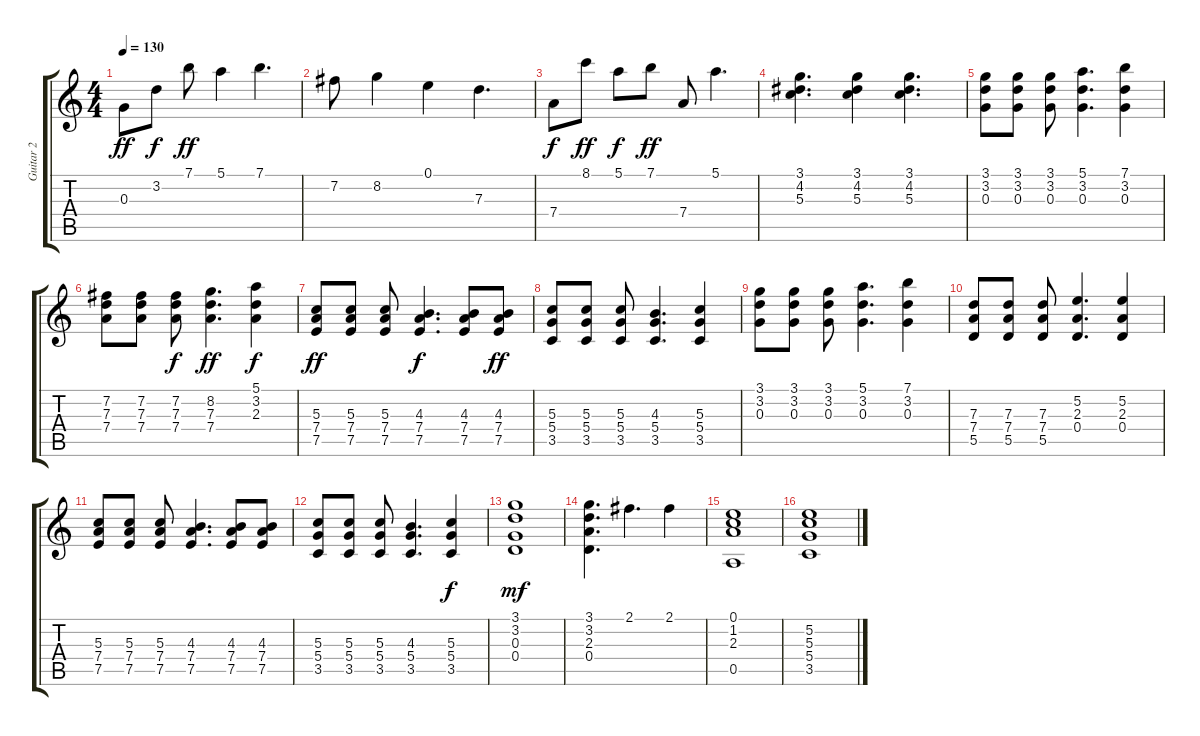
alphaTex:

\track ("Guitar 2" "Guitar 2") {instrument overdrivenguitar}
\staff {score tabs}
\tuning (E4 B3 G3 D3 A2 E2) {hide}
\ts (4 4)
\tempo 130
\clef g2
\ks c
0.3.8{dy ff} 3.2.8{dy f} 7.1.8{dy ff} 5.1.4 7.1.4{d} |
7.2.8 8.2.4 0.1.4 7.3.4{d} |
7.4.8{dy f} 8.1.8{dy ff} 5.1.8{dy f} 7.1.8{dy ff} 7.4.8 5.1.4{d} |
(3.1 4.2 5.3).4{d} (3.1 4.2 5.3).4 (3.1 4.2 5.3).4{d} |
(3.1 3.2 0.3).8 (3.1 3.2 0.3).8 (3.1 3.2 0.3).8 (5.1 3.2 0.3).4{d} (7.1 3.2 0.3).4 |
(7.2 7.3 7.4).8 (7.2 7.3 7.4).8 (7.2 7.3 7.4).8{dy f} (8.2 7.3 7.4).4{d dy ff} (5.1 3.2 2.3).4{dy f} |
(5.3 7.4 7.5).8{dy ff} (5.3 7.4 7.5).8 (5.3 7.4 7.5).8 (4.3 7.4 7.5).4{d dy f} (4.3 7.4 7.5).8 (4.3 7.4 7.5).8{dy ff} |
(5.3 5.4 3.5).8 (5.3 5.4 3.5).8 (5.3 5.4 3.5).8 (4.3 5.4 3.5).4{d} (5.3 5.4 3.5).4 |
(3.1 3.2 0.3).8 (3.1 3.2 0.3).8 (3.1 3.2 0.3).8 (5.1 3.2 0.3).4{d} (7.1 3.2 0.3).4 |
(7.3 7.4 5.5).8 (7.3 7.4 5.5).8 (7.3 7.4 5.5).8 (5.2 2.3 0.4).4{d} (5.2 2.3 0.4).4 |
(5.3 7.4 7.5).8 (5.3 7.4 7.5).8 (5.3 7.4 7.5).8 (4.3 7.4 7.5).4{d} (4.3 7.4 7.5).8 (4.3 7.4 7.5).8 |
(5.3 5.4 3.5).8 (5.3 5.4 3.5).8 (5.3 5.4 3.5).8 (4.3 5.4 3.5).4{d} (5.3 5.4 3.5).4{dy f} |
(3.1 3.2 0.3 0.4).1{dy mf} |
(3.1 3.2 2.3 0.4).4{d} 2.1.4{d} 2.1.4 |
(0.1 1.2 2.3 0.5).1 |
(5.2 5.3 5.4 3.5).1
